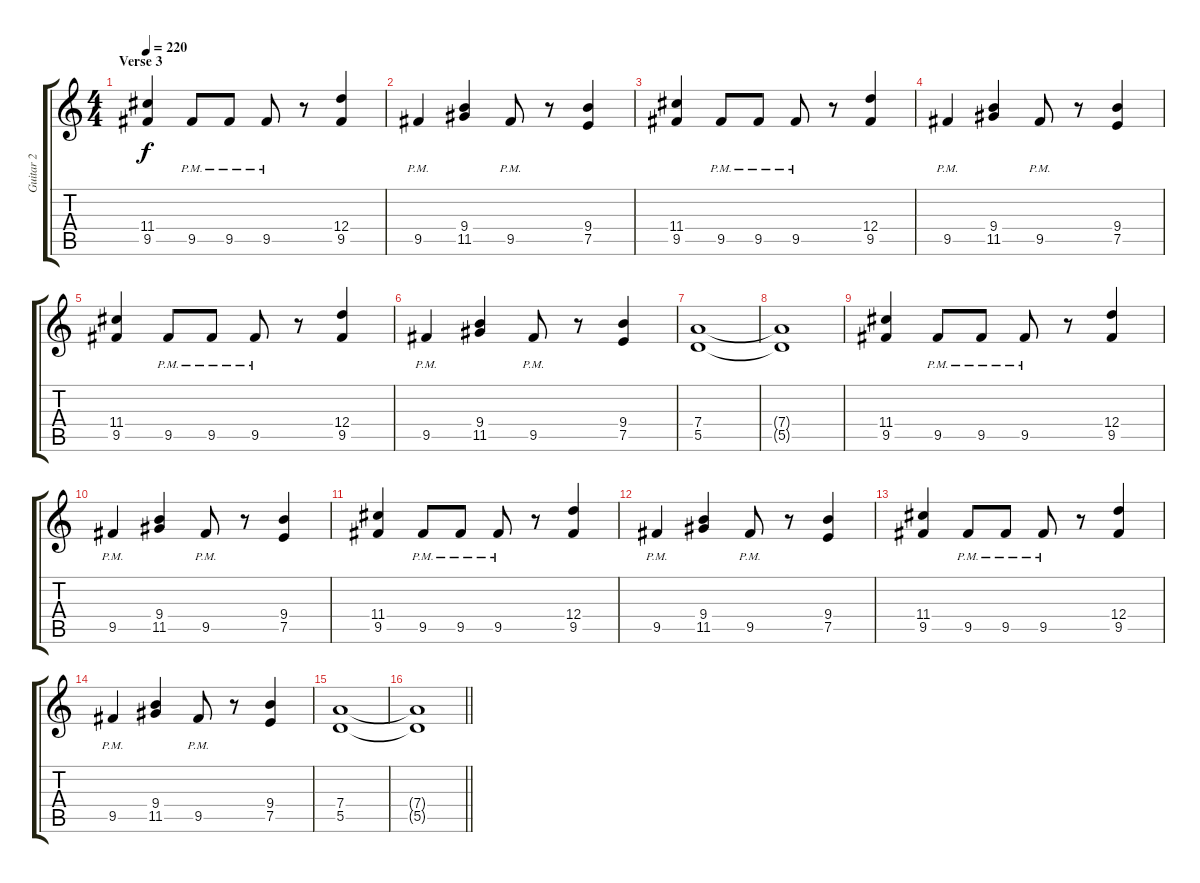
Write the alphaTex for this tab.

\track ("Guitar 2" "Guitar 2") {instrument acousticguitarsteel}
\staff {score tabs}
\tuning (E4 B3 G3 D3 A2 E2) {hide}
\ts (4 4)
\section ("" "Verse 3")
\tempo 220
\clef g2
\ks c
(11.4 9.5).4{dy f} 9.5{pm}.8 9.5{pm}.8 9.5{pm}.8 r.8 (12.4 9.5).4 |
9.5{pm}.4 (9.4 11.5).4 9.5{pm}.8 r.8 (9.4 7.5).4 |
(11.4 9.5).4 9.5{pm}.8 9.5{pm}.8 9.5{pm}.8 r.8 (12.4 9.5).4 |
9.5{pm}.4 (9.4 11.5).4 9.5{pm}.8 r.8 (9.4 7.5).4 |
(11.4 9.5).4 9.5{pm}.8 9.5{pm}.8 9.5{pm}.8 r.8 (12.4 9.5).4 |
9.5{pm}.4 (9.4 11.5).4 9.5{pm}.8 r.8 (9.4 7.5).4 |
(7.4 5.5).1 |
(7.4{t} 5.5{t}).1 |
(11.4 9.5).4 9.5{pm}.8 9.5{pm}.8 9.5{pm}.8 r.8 (12.4 9.5).4 |
9.5{pm}.4 (9.4 11.5).4 9.5{pm}.8 r.8 (9.4 7.5).4 |
(11.4 9.5).4 9.5{pm}.8 9.5{pm}.8 9.5{pm}.8 r.8 (12.4 9.5).4 |
9.5{pm}.4 (9.4 11.5).4 9.5{pm}.8 r.8 (9.4 7.5).4 |
(11.4 9.5).4 9.5{pm}.8 9.5{pm}.8 9.5{pm}.8 r.8 (12.4 9.5).4 |
9.5{pm}.4 (9.4 11.5).4 9.5{pm}.8 r.8 (9.4 7.5).4 |
(7.4 5.5).1 |
\barLineRight lightlight
(7.4{t} 5.5{t}).1
